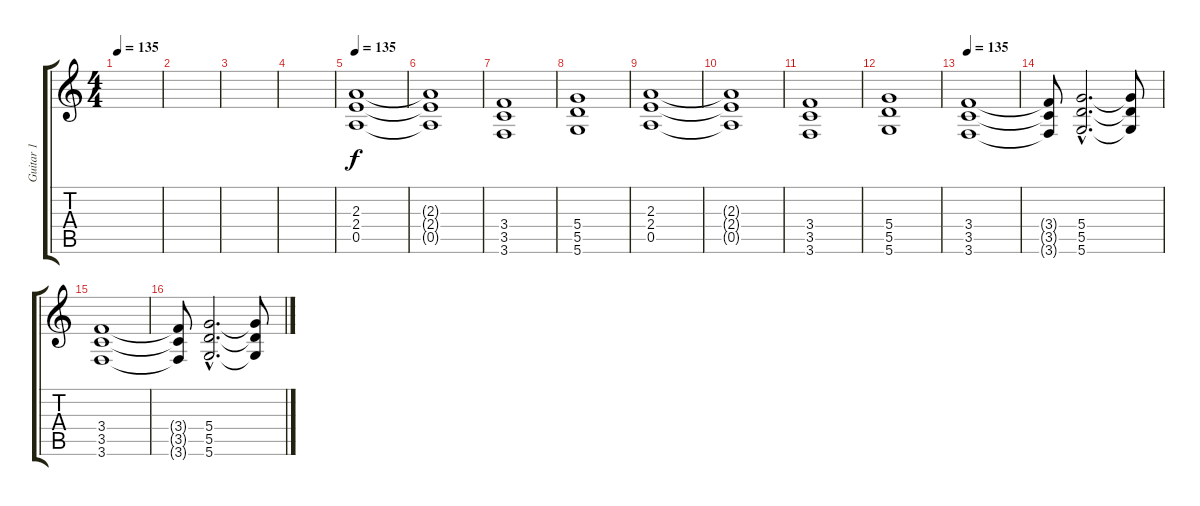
\track ("Guitar 1" "Guitar 1") {instrument distortionguitar}
\staff {score tabs}
\tuning (E4 B3 G3 D3 A2 D2) {hide}
\ts (4 4)
\tempo 135
\clef g2
\ks c
|
|
|
|
\tempo 135
(2.3 2.4 0.5).1 |
(2.3{t} 2.4{t} 0.5{t}).1 |
(3.4 3.5 3.6).1 |
(5.4 5.5 5.6).1 |
(2.3 2.4 0.5).1 |
(2.3{t} 2.4{t} 0.5{t}).1 |
(3.4 3.5 3.6).1 |
(5.4 5.5 5.6).1 |
\tempo 135
(3.4 3.5 3.6).1 |
(3.4{t} 3.5{t} 3.6{t}).8 (5.4{hac} 5.5{hac} 5.6{hac}).2{d} (5.4{t} 5.5{t} 5.6{t}).8 |
(3.4 3.5 3.6).1 |
(3.4{t} 3.5{t} 3.6{t}).8 (5.4{hac} 5.5{hac} 5.6{hac}).2{d} (5.4{t} 5.5{t} 5.6{t}).8
